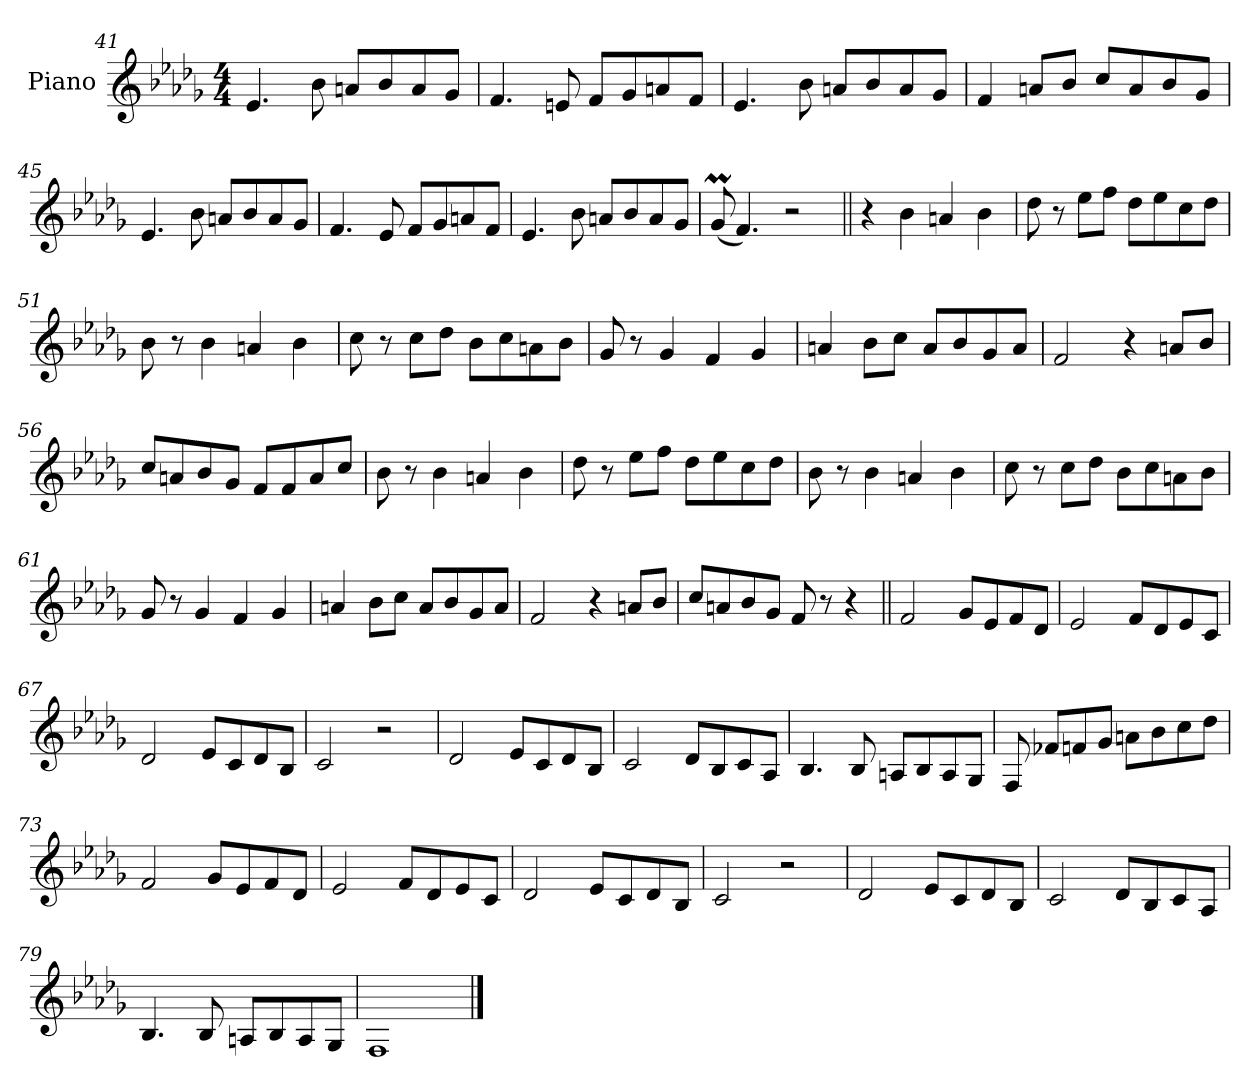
**kern
*part1
*staff1
*I"Piano
*I'Pno.
*clefG2
*k[b-e-a-d-g-]
*M4/4
=41
4.e-
8b-
8anL
8b-
8a
8g-J
=42
4.f
8en
8fL
8g-
8an
8fJ
=43
4.e-
8b-
8anL
8b-
8a
8g-J
=44
4f
8anL
8b-J
8ccL
8a
8b-
8g-J
=45
4.e-
8b-
8anL
8b-
8a
8g-J
=46
4.f
8e-
8fL
8g-
8an
8fJ
=47
4.e-
8b-
8anL
8b-
8a
8g-J
=48
(<8g-M
4.f)
2r
=49||
4r
4b-
4an
4b-
=50
8dd-
8r
8ee-L
8ffJ
8dd-L
8ee-
8cc
8dd-J
=51
8b-
8r
4b-
4an
4b-
=52
8cc
8r
8ccL
8dd-J
8b-L
8cc
8an
8b-J
=53
8g-
8r
4g-
4f
4g-
=54
4an
8b-L
8ccJ
8aL
8b-
8g-
8aJ
=55
2f
4r
8anL
8b-J
=56
8ccL
8an
8b-
8g-J
8fL
8f
8a
8ccJ
=57
8b-
8r
4b-
4an
4b-
=58
8dd-
8r
8ee-L
8ffJ
8dd-L
8ee-
8cc
8dd-J
=59
8b-
8r
4b-
4an
4b-
=60
8cc
8r
8ccL
8dd-J
8b-L
8cc
8an
8b-J
=61
8g-
8r
4g-
4f
4g-
=62
4an
8b-L
8ccJ
8aL
8b-
8g-
8aJ
=63
2f
4r
8anL
8b-J
=64
8ccL
8an
8b-
8g-J
8f
8r
4r
=65||
2f
8g-L
8e-
8f
8d-J
=66
2e-
8fL
8d-
8e-
8cJ
=67
2d-
8e-L
8c
8d-
8B-J
=68
2c
2r
=69
2d-
8e-L
8c
8d-
8B-J
=70
2c
8d-L
8B-
8c
8A-J
=71
4.B-
8B-
8AnL
8B-
8A
8G-J
=72
8F
8f-XL
8fn
8g-J
8anL
8b-
8cc
8dd-J
=73
2f
8g-L
8e-
8f
8d-J
=74
2e-
8fL
8d-
8e-
8cJ
=75
2d-
8e-L
8c
8d-
8B-J
=76
2c
2r
=77
2d-
8e-L
8c
8d-
8B-J
=78
2c
8d-L
8B-
8c
8A-J
=79
4.B-
8B-
8AnL
8B-
8A
8G-J
=80
1F
==
*-
